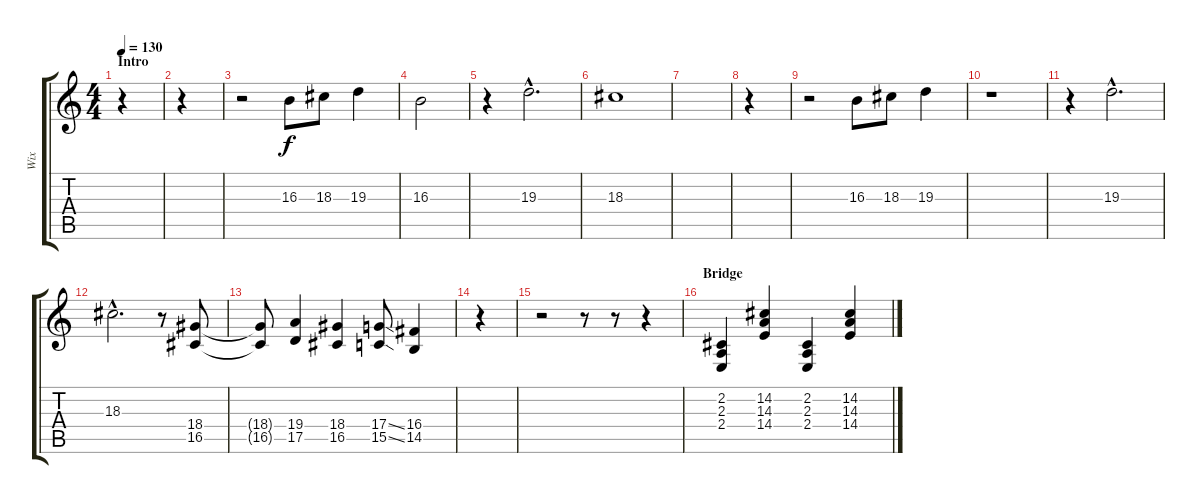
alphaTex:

\track ("Wix" "Wix") {instrument drawbarorgan}
\staff {score tabs}
\tuning (E4 B3 G3 D3 A2 E2) {hide}
\ts (4 4)
\section ("" "Intro")
\tempo 130
\clef g2
\ks c
r.4{dy f instrument drawbarorgan} |
r.4 |
r.2 16.3.8 18.3.8 19.3.4 |
16.3.2 |
r.4 19.3{hac}.2{d} |
18.3.1 |
|
r.4 |
r.2 16.3.8 18.3.8 19.3.4 |
r.1 |
r.4 19.3{hac}.2{d} |
18.3{hac}.2{d} r.8 (18.4 16.5).8 |
(18.4{t} 16.5{t}).8 (19.4 17.5).4 (18.4 16.5).4 (17.4{ss} 15.5{ss}).8 (16.4 14.5).4 |
r.4 |
r.2 r.8 r.8 r.4 |
\section ("" "Bridge")
(2.2 2.3 2.4).4 (14.2 14.3 14.4).4 (2.2 2.3 2.4).4 (14.2 14.3 14.4).4
